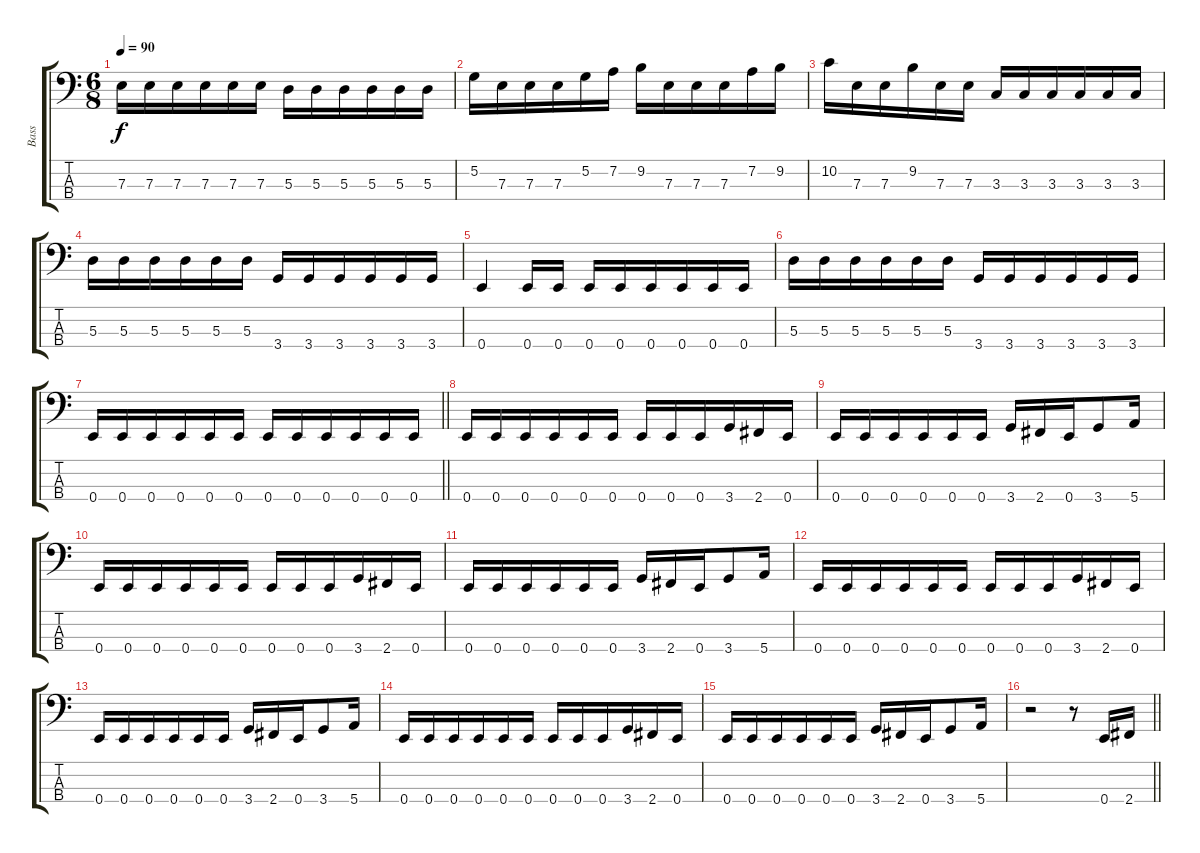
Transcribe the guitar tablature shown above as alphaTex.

\track ("Bass" "Bass") {instrument electricbassfinger}
\staff {score tabs}
\tuning (G2 D2 A1 E1) {hide}
\ts (6 8)
\tempo 90
\clef f4
\ks c
7.3.16{dy f} 7.3.16 7.3.16 7.3.16 7.3.16 7.3.16 5.3.16 5.3.16 5.3.16 5.3.16 5.3.16 5.3.16 |
5.2.16 7.3.16 7.3.16 7.3.16 5.2.16 7.2.16 9.2.16 7.3.16 7.3.16 7.3.16 7.2.16 9.2.16 |
10.2.16 7.3.16 7.3.16 9.2.16 7.3.16 7.3.16 3.3.16 3.3.16 3.3.16 3.3.16 3.3.16 3.3.16 |
5.3.16 5.3.16 5.3.16 5.3.16 5.3.16 5.3.16 3.4.16 3.4.16 3.4.16 3.4.16 3.4.16 3.4.16 |
0.4.4 0.4.16 0.4.16 0.4.16 0.4.16 0.4.16 0.4.16 0.4.16 0.4.16 |
5.3.16 5.3.16 5.3.16 5.3.16 5.3.16 5.3.16 3.4.16 3.4.16 3.4.16 3.4.16 3.4.16 3.4.16 |
\barLineRight lightlight
0.4.16 0.4.16 0.4.16 0.4.16 0.4.16 0.4.16 0.4.16 0.4.16 0.4.16 0.4.16 0.4.16 0.4.16 |
\section ("" "")
0.4.16 0.4.16 0.4.16 0.4.16 0.4.16 0.4.16 0.4.16 0.4.16 0.4.16 3.4.16 2.4.16 0.4.16 |
0.4.16 0.4.16 0.4.16 0.4.16 0.4.16 0.4.16 3.4.16 2.4.16 0.4.16 3.4.8 5.4.16 |
0.4.16 0.4.16 0.4.16 0.4.16 0.4.16 0.4.16 0.4.16 0.4.16 0.4.16 3.4.16 2.4.16 0.4.16 |
0.4.16 0.4.16 0.4.16 0.4.16 0.4.16 0.4.16 3.4.16 2.4.16 0.4.16 3.4.8 5.4.16 |
0.4.16 0.4.16 0.4.16 0.4.16 0.4.16 0.4.16 0.4.16 0.4.16 0.4.16 3.4.16 2.4.16 0.4.16 |
0.4.16 0.4.16 0.4.16 0.4.16 0.4.16 0.4.16 3.4.16 2.4.16 0.4.16 3.4.8 5.4.16 |
0.4.16 0.4.16 0.4.16 0.4.16 0.4.16 0.4.16 0.4.16 0.4.16 0.4.16 3.4.16 2.4.16 0.4.16 |
0.4.16 0.4.16 0.4.16 0.4.16 0.4.16 0.4.16 3.4.16 2.4.16 0.4.16 3.4.8 5.4.16 |
\barLineRight lightlight
r.2 r.8 0.4.16 2.4.16
